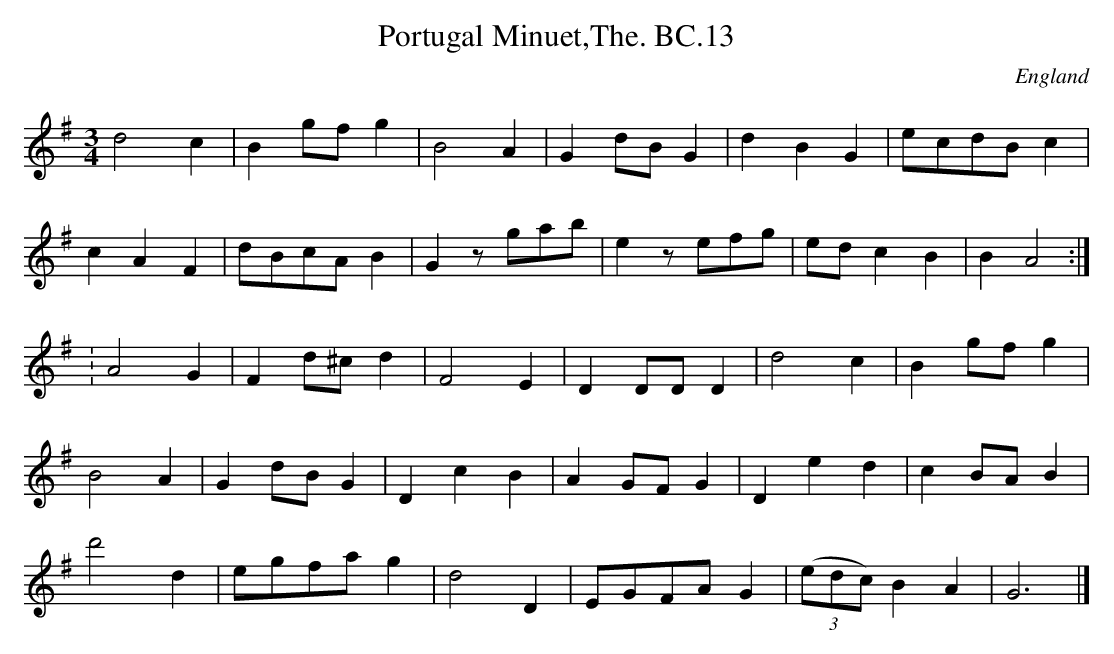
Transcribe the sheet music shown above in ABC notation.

X:1
T:Portugal Minuet,The. BC.13
M:3/4
L:1/4
O:England
K:G
d2 c | B g/f/ g | B2 A | G d/B/ G | d B G | e/c/d/B/ c |!
 c A F | d/B/c/A/ B | G z/ g/a/b/ | e z/ e/f/g/ | e/d/ c B | B A2 :|!:
A2 G |F d/^c/ d | F2 E |  D D/D/  D | d2 c | B g/f/ g |!
 B2 A | G d/B/ G| D c B | A G/F/ G | D e d | c B/A/ B |!
 d'2 d | e/g/f/a/ g | d2 D | E/G/F/A/ G | ((3e/d/c/) B A | G3 |]
